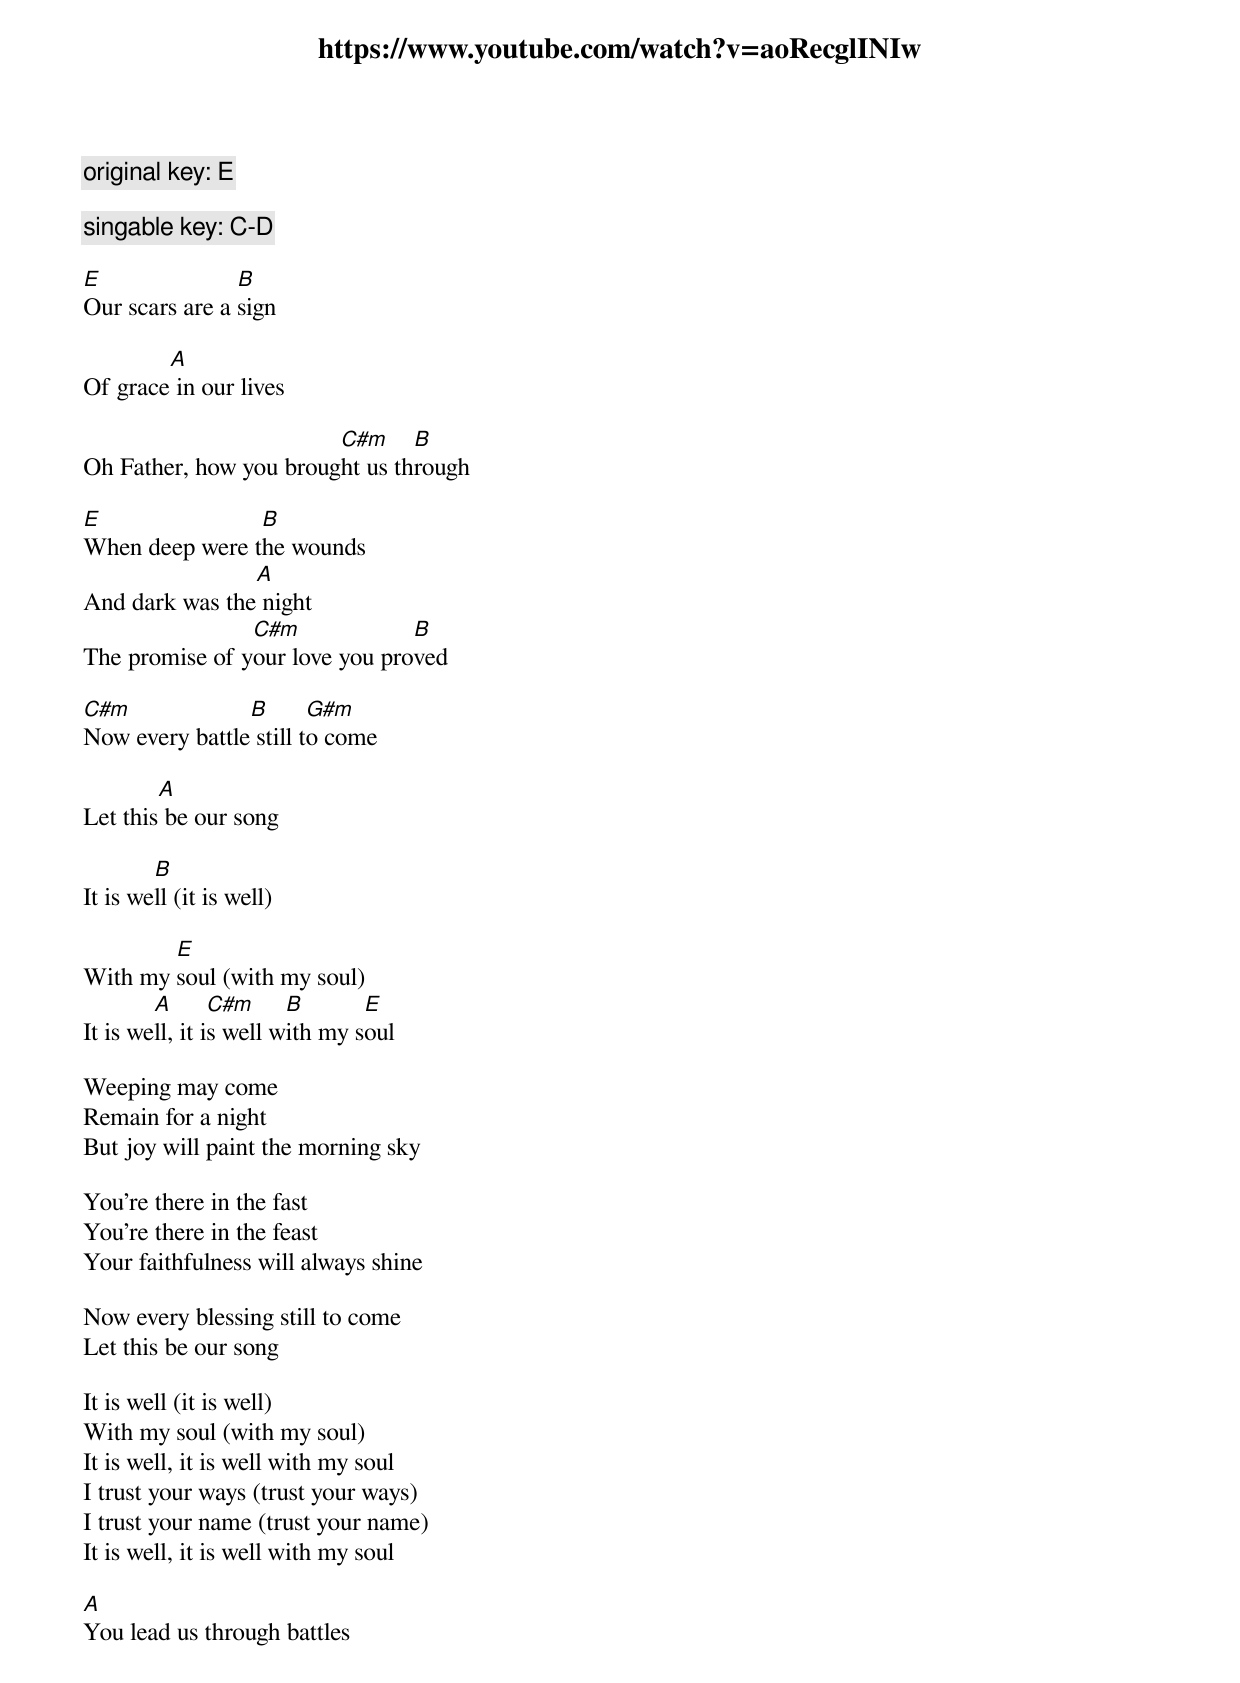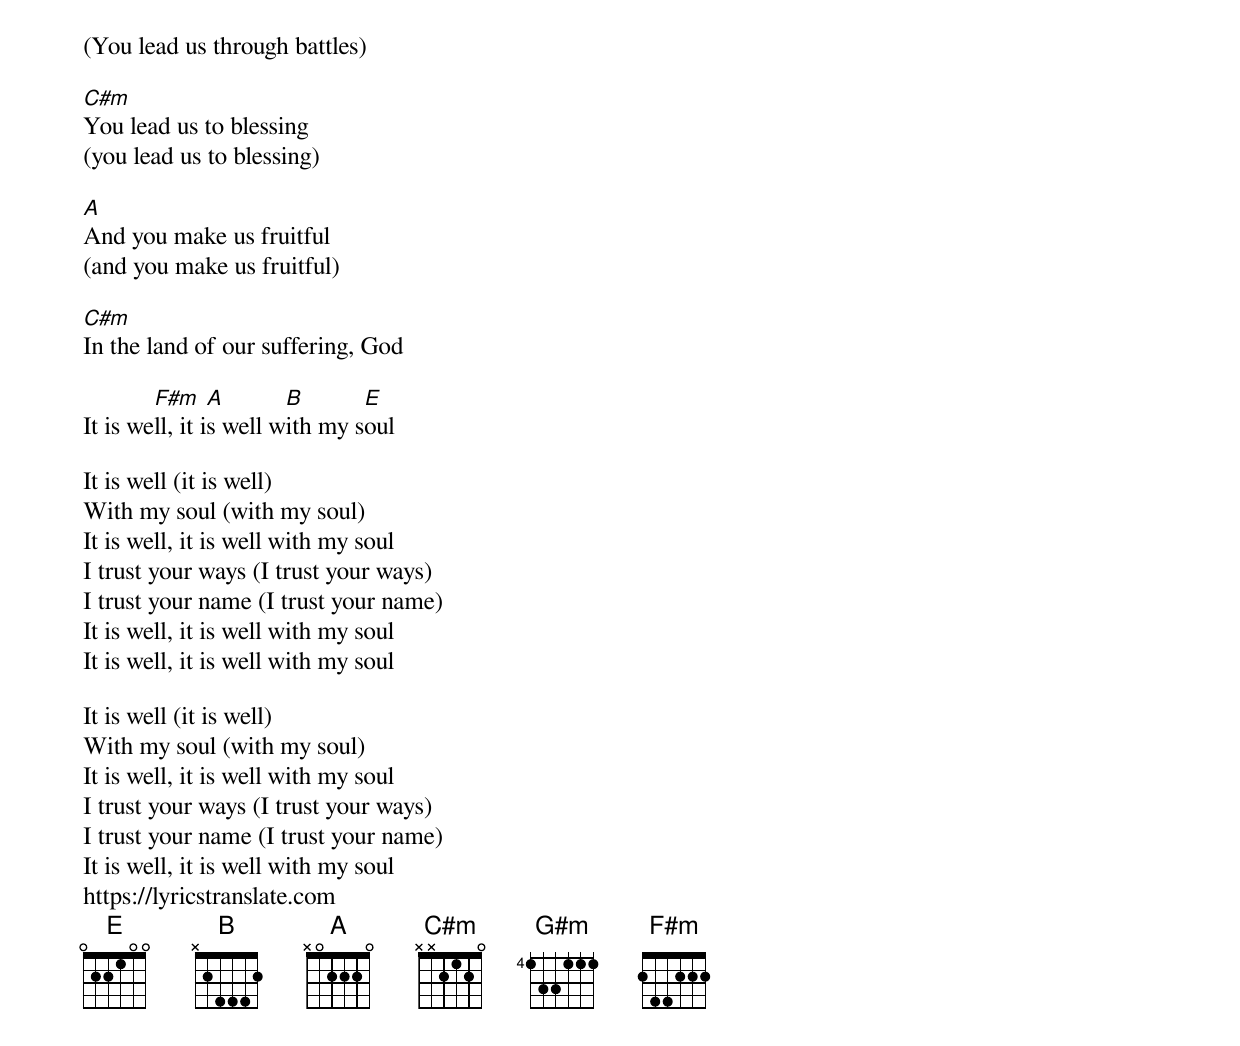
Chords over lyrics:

https://www.youtube.com/watch?v=aoRecglINIw

original key: E

singable key: C-D

E		B
Our scars are a sign

	A
Of grace in our lives

			C#m	B
Oh Father, how you brought us through

E		B
When deep were the wounds
		A
And dark was the night
		C#m		B
The promise of your love you proved

C#m 		B	G#m
Now every battle still to come

	A
Let this be our song

	B
It is well (it is well)

	E
With my soul (with my soul)
	A	C#m	B	E
It is well, it is well with my soul

Weeping may come
Remain for a night
But joy will paint the morning sky

You're there in the fast
You're there in the feast
Your faithfulness will always shine

Now every blessing still to come
Let this be our song

It is well (it is well)
With my soul (with my soul)
It is well, it is well with my soul
I trust your ways (trust your ways)
I trust your name (trust your name)
It is well, it is well with my soul

A
You lead us through battles
(You lead us through battles)

C#m
You lead us to blessing
(you lead us to blessing)

A
And you make us fruitful
(and you make us fruitful)

C#m
In the land of our suffering, God

	F#m 	A	B	E
It is well, it is well with my soul

It is well (it is well)
With my soul (with my soul)
It is well, it is well with my soul
I trust your ways (I trust your ways)
I trust your name (I trust your name)
It is well, it is well with my soul
It is well, it is well with my soul

It is well (it is well)
With my soul (with my soul)
It is well, it is well with my soul
I trust your ways (I trust your ways)
I trust your name (I trust your name)
It is well, it is well with my soul
https://lyricstranslate.com
